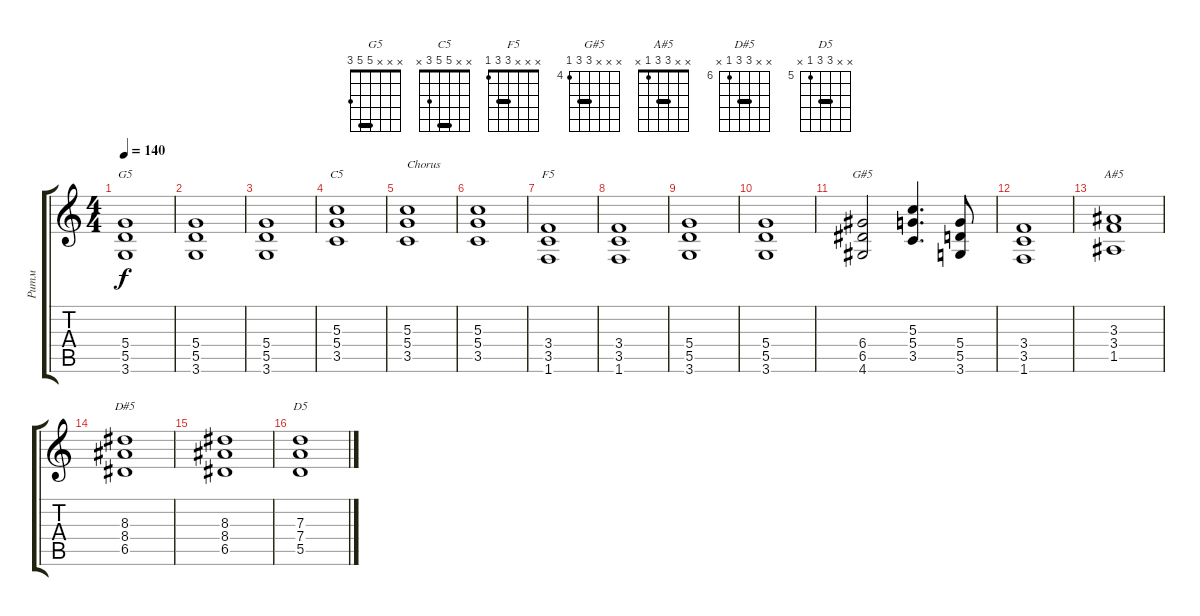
\track ("Ритм" "Ритм") {instrument distortionguitar}
\staff {score tabs}
\tuning (E4 B3 G3 D3 A2 E2) {hide}
\chord ("G5" x x x 5 5 3) {barre 5}
\chord ("C5" x x 5 5 3 x) {barre 5}
\chord ("F5" x x x 3 3 1) {barre 3}
\chord ("G#5" x x x 6 6 4) {firstfret 4 barre 6}
\chord ("A#5" x x 3 3 1 x) {barre 3}
\chord ("D#5" x x 8 8 6 x) {firstfret 6 barre 8}
\chord ("D5" x x 7 7 5 x) {firstfret 5 barre 7}
\ts (4 4)
\tempo 140
\clef g2
\ks c
(5.4 5.5 3.6).1{ch "G5" dy f} |
(5.4 5.5 3.6).1 |
(5.4 5.5 3.6).1 |
(5.3 5.4 3.5).1{ch "C5"} |
(5.3 5.4 3.5).1{txt "Chorus"} |
(5.3 5.4 3.5).1 |
(3.4 3.5 1.6).1{ch "F5"} |
(3.4 3.5 1.6).1 |
(5.4 5.5 3.6).1 |
(5.4 5.5 3.6).1 |
(6.4 6.5 4.6).2{ch "G#5"} (5.3 5.4 3.5).4{d} (5.4 5.5 3.6).8 |
(3.4 3.5 1.6).1 |
(3.3 3.4 1.5).1{ch "A#5"} |
(8.3 8.4 6.5).1{ch "D#5"} |
(8.3 8.4 6.5).1 |
(7.3 7.4 5.5).1{ch "D5"}
